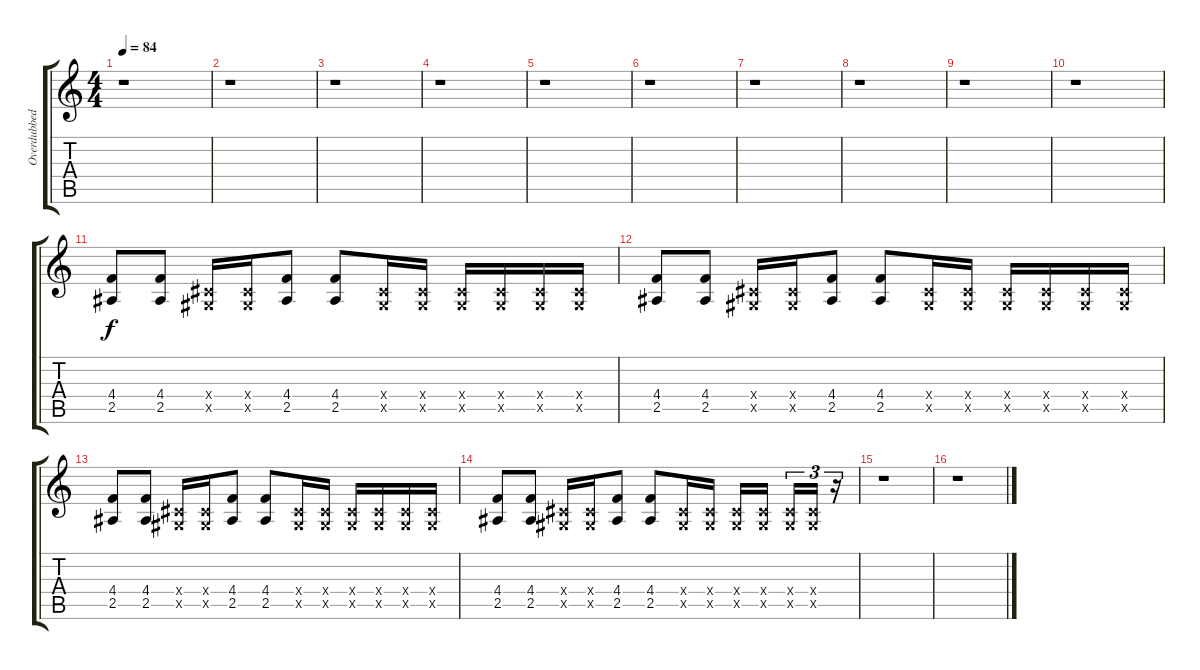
\track ("Overdubbed Guitar (Morello)" "Overdubbed") {instrument distortionguitar}
\staff {score tabs}
\tuning (Eb4 Bb3 Gb3 Db3 Ab2 Eb2) {hide}
\ts (4 4)
\tempo 84
\clef g2
\ks c
r.1{dy f} |
r.1 |
r.1 |
r.1 |
r.1 |
r.1 |
r.1 |
r.1 |
r.1 |
r.1 |
(4.4 2.5).8 (4.4 2.5).8 (0.4{x} 0.5{x}).16 (0.4{x} 0.5{x}).16 (4.4 2.5).8 (4.4 2.5).8 (0.4{x} 0.5{x}).16 (0.4{x} 0.5{x}).16 (0.4{x} 0.5{x}).16 (0.4{x} 0.5{x}).16 (0.4{x} 0.5{x}).16 (0.4{x} 0.5{x}).16 |
(4.4 2.5).8 (4.4 2.5).8 (0.4{x} 0.5{x}).16 (0.4{x} 0.5{x}).16 (4.4 2.5).8 (4.4 2.5).8 (0.4{x} 0.5{x}).16 (0.4{x} 0.5{x}).16 (0.4{x} 0.5{x}).16 (0.4{x} 0.5{x}).16 (0.4{x} 0.5{x}).16 (0.4{x} 0.5{x}).16 |
(4.4 2.5).8 (4.4 2.5).8 (0.4{x} 0.5{x}).16 (0.4{x} 0.5{x}).16 (4.4 2.5).8 (4.4 2.5).8 (0.4{x} 0.5{x}).16 (0.4{x} 0.5{x}).16 (0.4{x} 0.5{x}).16 (0.4{x} 0.5{x}).16 (0.4{x} 0.5{x}).16 (0.4{x} 0.5{x}).16 |
(4.4 2.5).8 (4.4 2.5).8 (0.4{x} 0.5{x}).16 (0.4{x} 0.5{x}).16 (4.4 2.5).8 (4.4 2.5).8 (0.4{x} 0.5{x}).16 (0.4{x} 0.5{x}).16 (0.4{x} 0.5{x}).16 (0.4{x} 0.5{x}).16 (0.4{x} 0.5{x}).16{tu (3 2)} (0.4{x} 0.5{x}).16{tu (3 2)} r.16{tu (3 2)} |
r.1 |
r.1
